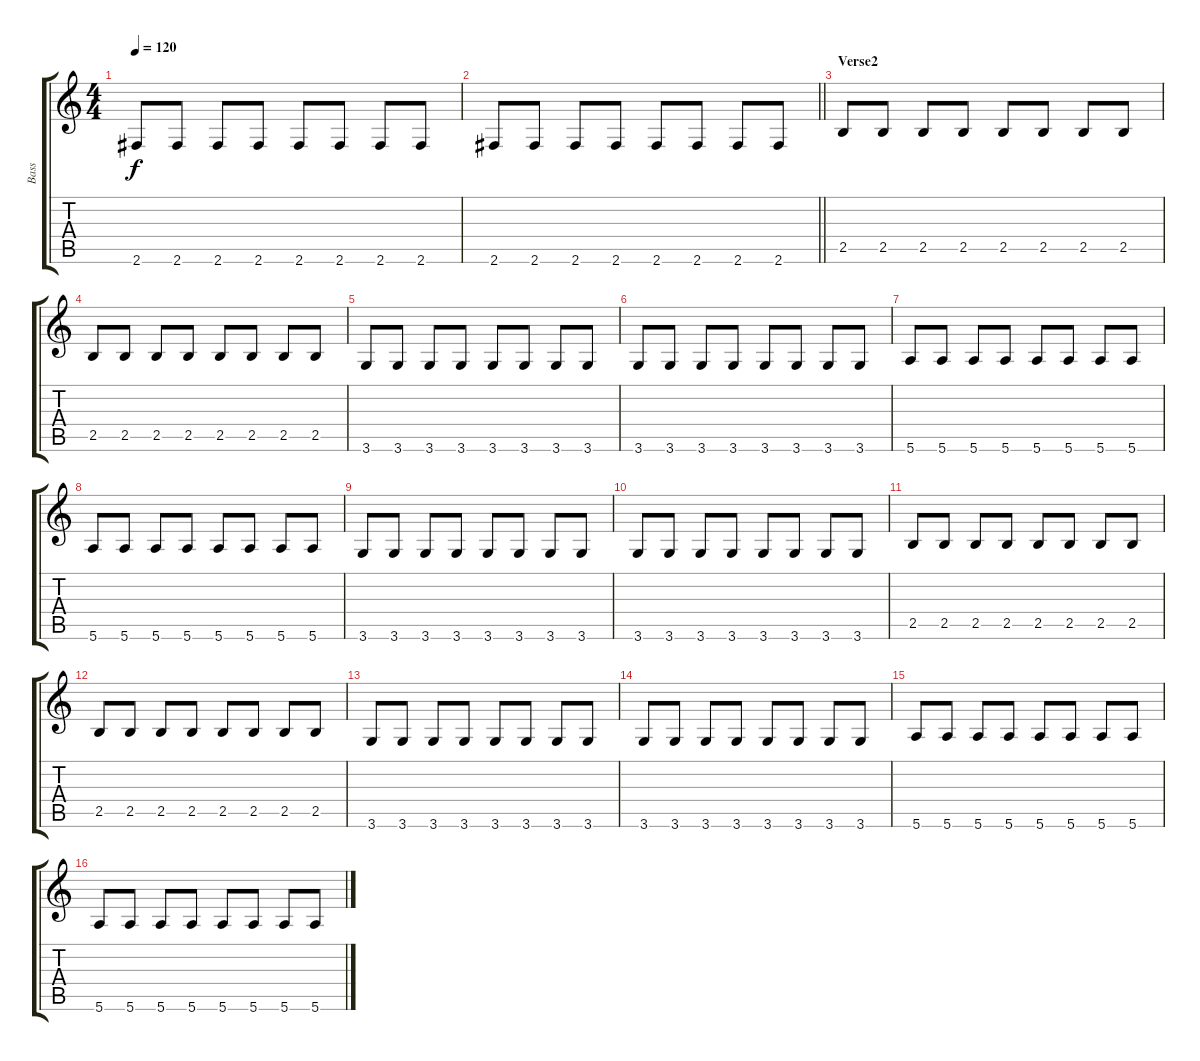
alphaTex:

\track ("Bass" "Bass") {instrument electricbassfinger}
\staff {score tabs}
\tuning (E4 B3 G3 D3 A2 E2) {hide}
\ts (4 4)
\tempo 120
\clef g2
\ks c
2.6.8{dy f} 2.6.8 2.6.8 2.6.8 2.6.8 2.6.8 2.6.8 2.6.8 |
\barLineRight lightlight
2.6.8 2.6.8 2.6.8 2.6.8 2.6.8 2.6.8 2.6.8 2.6.8 |
\section ("" "Verse2")
2.5.8 2.5.8 2.5.8 2.5.8 2.5.8 2.5.8 2.5.8 2.5.8 |
2.5.8 2.5.8 2.5.8 2.5.8 2.5.8 2.5.8 2.5.8 2.5.8 |
3.6.8 3.6.8 3.6.8 3.6.8 3.6.8 3.6.8 3.6.8 3.6.8 |
3.6.8 3.6.8 3.6.8 3.6.8 3.6.8 3.6.8 3.6.8 3.6.8 |
5.6.8 5.6.8 5.6.8 5.6.8 5.6.8 5.6.8 5.6.8 5.6.8 |
5.6.8 5.6.8 5.6.8 5.6.8 5.6.8 5.6.8 5.6.8 5.6.8 |
3.6.8 3.6.8 3.6.8 3.6.8 3.6.8 3.6.8 3.6.8 3.6.8 |
3.6.8 3.6.8 3.6.8 3.6.8 3.6.8 3.6.8 3.6.8 3.6.8 |
2.5.8 2.5.8 2.5.8 2.5.8 2.5.8 2.5.8 2.5.8 2.5.8 |
2.5.8 2.5.8 2.5.8 2.5.8 2.5.8 2.5.8 2.5.8 2.5.8 |
3.6.8 3.6.8 3.6.8 3.6.8 3.6.8 3.6.8 3.6.8 3.6.8 |
3.6.8 3.6.8 3.6.8 3.6.8 3.6.8 3.6.8 3.6.8 3.6.8 |
5.6.8 5.6.8 5.6.8 5.6.8 5.6.8 5.6.8 5.6.8 5.6.8 |
5.6.8 5.6.8 5.6.8 5.6.8 5.6.8 5.6.8 5.6.8 5.6.8
